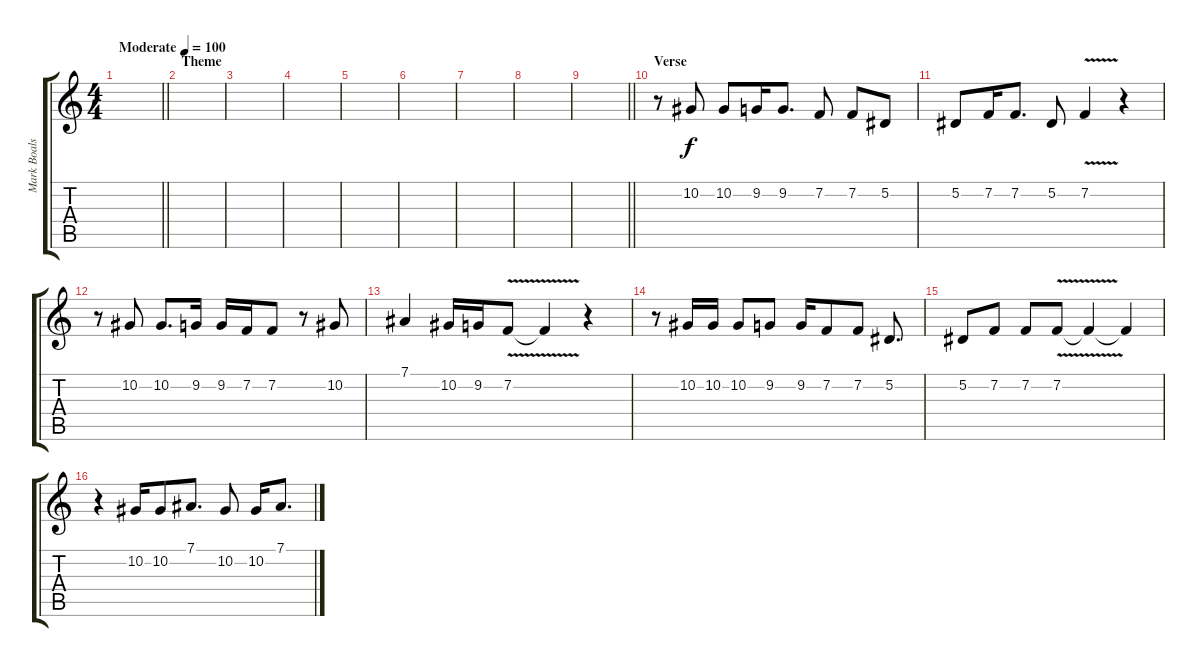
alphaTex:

\track ("Mark Boals" "Mark Boals") {instrument lead2sawtooth}
\staff {score tabs}
\tuning (Eb4 Bb3 Gb3 Db3 Ab2 Eb2) {hide}
\ts (4 4)
\tempo (100 "Moderate")
\clef g2
\barLineRight lightlight
\ks c
|
\section ("" "Theme")
|
|
|
|
|
|
|
\barLineRight lightlight
|
\section ("" "Verse")
r.8 10.2.8 10.2.8 9.2.16 9.2.8{d} 7.2.8 7.2.8 5.2.8 |
5.2.8 7.2.16 7.2.8{d} 5.2.8 7.2{v}.4 r.4 |
r.8 10.2.8 10.2.8{d} 9.2.16 9.2.16 7.2.16 7.2.8 r.8 10.2.8 |
7.1.4 10.2.16 9.2.16 7.2{v}.8 7.2{t}.4 r.4 |
r.8 10.2.16 10.2.16 10.2.8 9.2.8 9.2.16 7.2.8 7.2.8 5.2.8{d} |
5.2.8 7.2.8 7.2.8 7.2{v}.8 7.2{t}.4 7.2{t}.4 |
r.4 10.2.16 10.2.8 7.1.8{d} 10.2.8 10.2.16 7.1.8{d}
